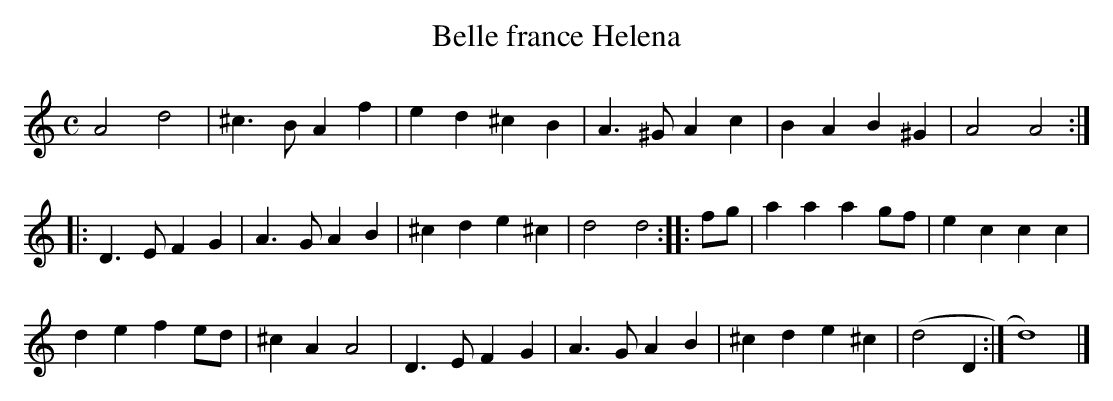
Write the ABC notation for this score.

X:1
T:Belle france Helena
M:C
K:Ddor
A4d4|^c3BA2f2|e2d2^c2B2|A3^GA2c2|B2A2B2^G2|A4A4:|
|:D3EF2G2|A3GA2B2|^c2d2e2^c2|d4d4:||:fg|a2a2a2gf|e2c2c2c2|
d2e2f2ed|^c2A2A4|D3EF2G2|A3GA2B2|^c2d2e2^c2|(d4D2:|d8)|]
